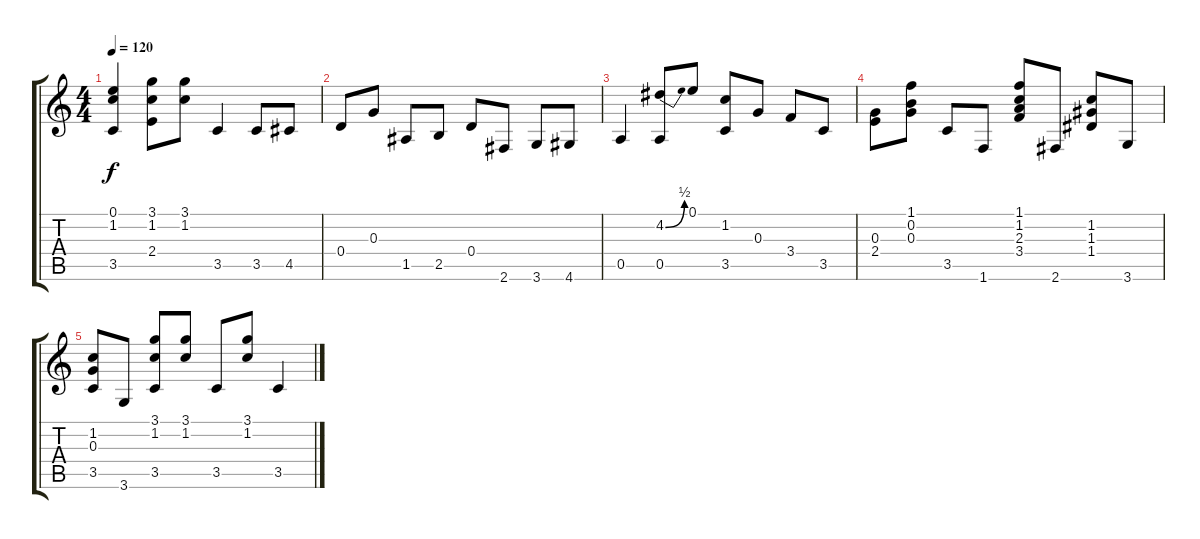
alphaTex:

\track "" {instrument acousticguitarnylon}
\staff {score tabs}
\tuning (E4 B3 G3 D3 A2 E2) {hide}
\ts (4 4)
\tempo 120
\clef g2
\ks c
(0.1 1.2 3.5).4{dy f} (3.1 1.2 2.4).8 (3.1 1.2).8 3.5.4 3.5.8 4.5.8 |
0.4.8 0.3.8 1.5.8 2.5.8 0.4.8 2.6.8 3.6.8 4.6.8 |
0.5.4 (4.2{be (bend 0 0 60 2)} 0.5).8 0.1.8 (1.2 3.5).8 0.3.8 3.4.8 3.5.8 |
(0.3 2.4).8 (1.1 0.2 0.3).8 3.5.8 1.6.8 (1.1 1.2 2.3 3.4).8 2.6.8 (1.2 1.3 1.4).8 3.6.8 |
(1.2 0.3 3.5).8 3.6.8 (3.1 1.2 3.5).8 (3.1 1.2).8 3.5.8 (3.1 1.2).8 3.5.4
